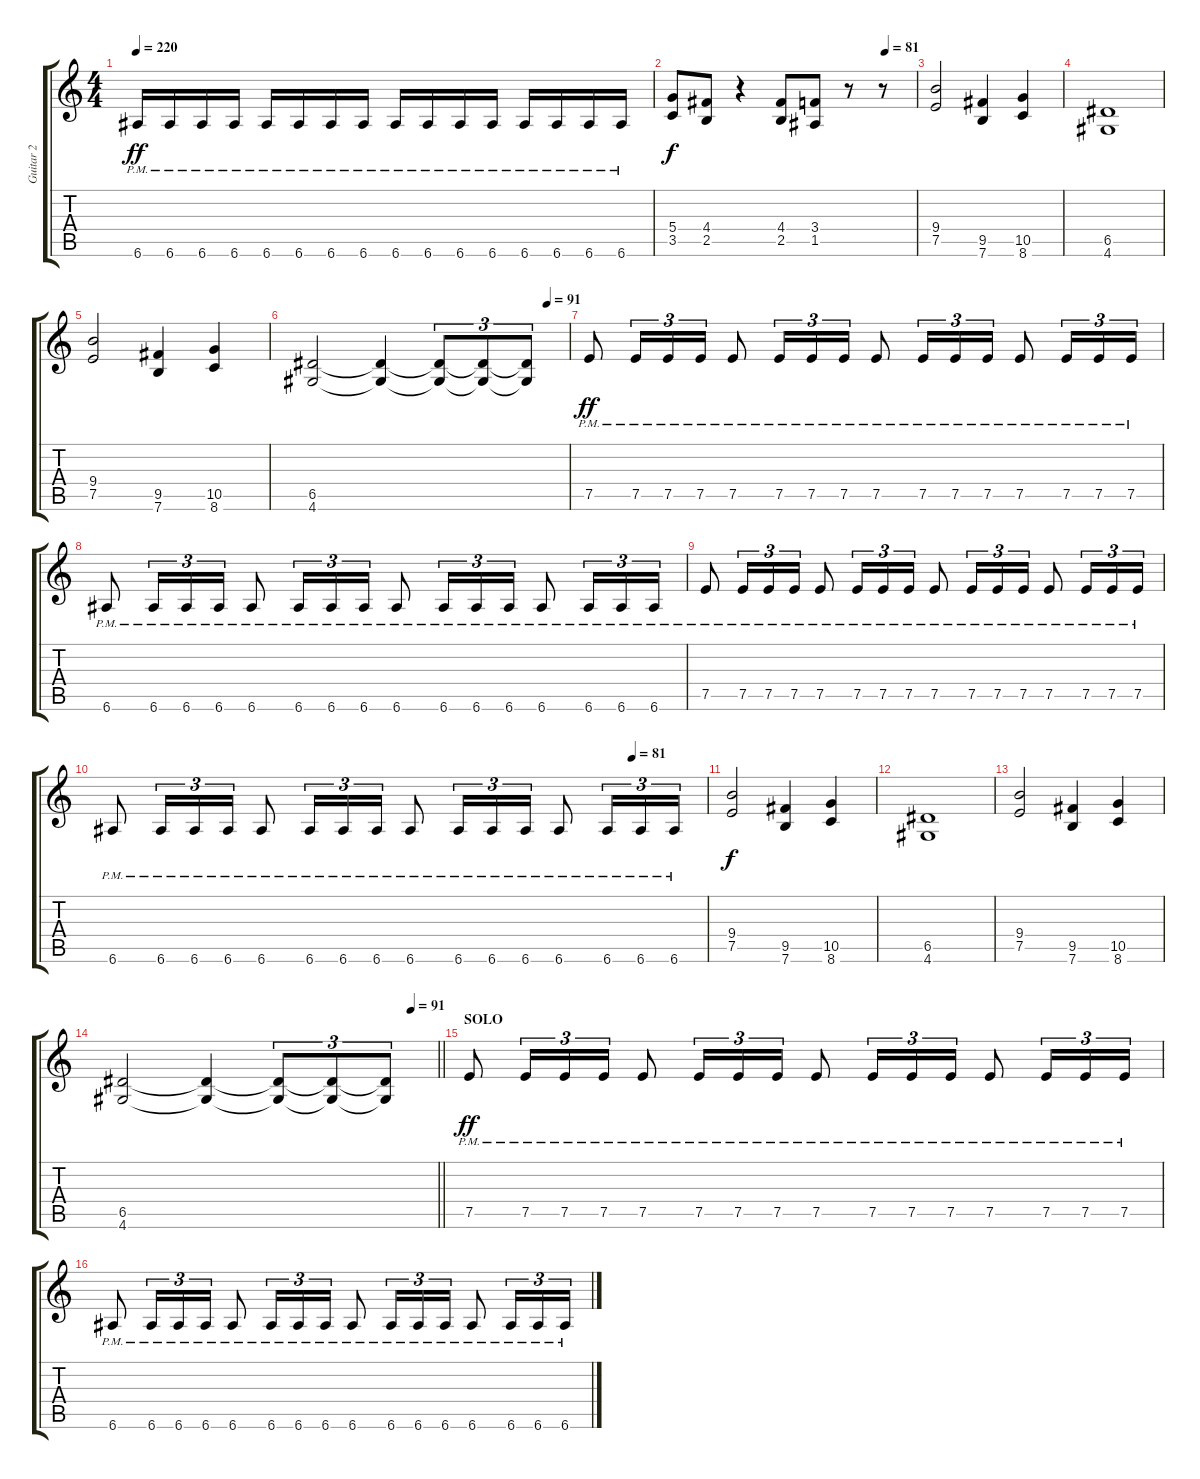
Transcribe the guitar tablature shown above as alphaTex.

\track ("Guitar 2" "Guitar 2") {instrument overdrivenguitar}
\staff {score tabs}
\tuning (E4 B3 G3 D3 A2 E2) {hide}
\ts (4 4)
\tempo 220
\clef g2
\ks c
6.6{pm}.16{dy ff} 6.6{pm}.16 6.6{pm}.16 6.6{pm}.16 6.6{pm}.16 6.6{pm}.16 6.6{pm}.16 6.6{pm}.16 6.6{pm}.16 6.6{pm}.16 6.6{pm}.16 6.6{pm}.16 6.6{pm}.16 6.6{pm}.16 6.6{pm}.16 6.6{pm}.16 |
\tempo (81 0.875)
(5.4 3.5).8{dy f} (4.4 2.5).8 r.4 (4.4 2.5).8 (3.4 1.5).8 r.8 r.8 |
(9.4 7.5).2 (9.5 7.6).4 (10.5 8.6).4 |
(6.5 4.6).1 |
(9.4 7.5).2 (9.5 7.6).4 (10.5 8.6).4 |
\tempo (91 0.9166666666666666)
(6.5 4.6).2 (6.5{t} 4.6{t}).4 (6.5{t} 4.6{t}).8{tu (3 2)} (6.5{t} 4.6{t}).8{tu (3 2)} (6.5{t} 4.6{t}).8{tu (3 2)} |
7.5{pm}.8{dy ff} 7.5{pm}.16{tu (3 2)} 7.5{pm}.16{tu (3 2)} 7.5{pm}.16{tu (3 2)} 7.5{pm}.8 7.5{pm}.16{tu (3 2)} 7.5{pm}.16{tu (3 2)} 7.5{pm}.16{tu (3 2)} 7.5{pm}.8 7.5{pm}.16{tu (3 2)} 7.5{pm}.16{tu (3 2)} 7.5{pm}.16{tu (3 2)} 7.5{pm}.8 7.5{pm}.16{tu (3 2)} 7.5{pm}.16{tu (3 2)} 7.5{pm}.16{tu (3 2)} |
6.6{pm}.8 6.6{pm}.16{tu (3 2)} 6.6{pm}.16{tu (3 2)} 6.6{pm}.16{tu (3 2)} 6.6{pm}.8 6.6{pm}.16{tu (3 2)} 6.6{pm}.16{tu (3 2)} 6.6{pm}.16{tu (3 2)} 6.6{pm}.8 6.6{pm}.16{tu (3 2)} 6.6{pm}.16{tu (3 2)} 6.6{pm}.16{tu (3 2)} 6.6{pm}.8 6.6{pm}.16{tu (3 2)} 6.6{pm}.16{tu (3 2)} 6.6{pm}.16{tu (3 2)} |
7.5{pm}.8 7.5{pm}.16{tu (3 2)} 7.5{pm}.16{tu (3 2)} 7.5{pm}.16{tu (3 2)} 7.5{pm}.8 7.5{pm}.16{tu (3 2)} 7.5{pm}.16{tu (3 2)} 7.5{pm}.16{tu (3 2)} 7.5{pm}.8 7.5{pm}.16{tu (3 2)} 7.5{pm}.16{tu (3 2)} 7.5{pm}.16{tu (3 2)} 7.5{pm}.8 7.5{pm}.16{tu (3 2)} 7.5{pm}.16{tu (3 2)} 7.5{pm}.16{tu (3 2)} |
\tempo (81 0.875)
6.6{pm}.8 6.6{pm}.16{tu (3 2)} 6.6{pm}.16{tu (3 2)} 6.6{pm}.16{tu (3 2)} 6.6{pm}.8 6.6{pm}.16{tu (3 2)} 6.6{pm}.16{tu (3 2)} 6.6{pm}.16{tu (3 2)} 6.6{pm}.8 6.6{pm}.16{tu (3 2)} 6.6{pm}.16{tu (3 2)} 6.6{pm}.16{tu (3 2)} 6.6{pm}.8 6.6{pm}.16{tu (3 2)} 6.6{pm}.16{tu (3 2)} 6.6{pm}.16{tu (3 2)} |
(9.4 7.5).2{dy f} (9.5 7.6).4 (10.5 8.6).4 |
(6.5 4.6).1 |
(9.4 7.5).2 (9.5 7.6).4 (10.5 8.6).4 |
\tempo (91 0.9166666666666666)
\barLineRight lightlight
(6.5 4.6).2 (6.5{t} 4.6{t}).4 (6.5{t} 4.6{t}).8{tu (3 2)} (6.5{t} 4.6{t}).8{tu (3 2)} (6.5{t} 4.6{t}).8{tu (3 2)} |
\section ("" "SOLO")
7.5{pm}.8{dy ff} 7.5{pm}.16{tu (3 2)} 7.5{pm}.16{tu (3 2)} 7.5{pm}.16{tu (3 2)} 7.5{pm}.8 7.5{pm}.16{tu (3 2)} 7.5{pm}.16{tu (3 2)} 7.5{pm}.16{tu (3 2)} 7.5{pm}.8 7.5{pm}.16{tu (3 2)} 7.5{pm}.16{tu (3 2)} 7.5{pm}.16{tu (3 2)} 7.5{pm}.8 7.5{pm}.16{tu (3 2)} 7.5{pm}.16{tu (3 2)} 7.5{pm}.16{tu (3 2)} |
6.6{pm}.8 6.6{pm}.16{tu (3 2)} 6.6{pm}.16{tu (3 2)} 6.6{pm}.16{tu (3 2)} 6.6{pm}.8 6.6{pm}.16{tu (3 2)} 6.6{pm}.16{tu (3 2)} 6.6{pm}.16{tu (3 2)} 6.6{pm}.8 6.6{pm}.16{tu (3 2)} 6.6{pm}.16{tu (3 2)} 6.6{pm}.16{tu (3 2)} 6.6{pm}.8 6.6{pm}.16{tu (3 2)} 6.6{pm}.16{tu (3 2)} 6.6{pm}.16{tu (3 2)}
